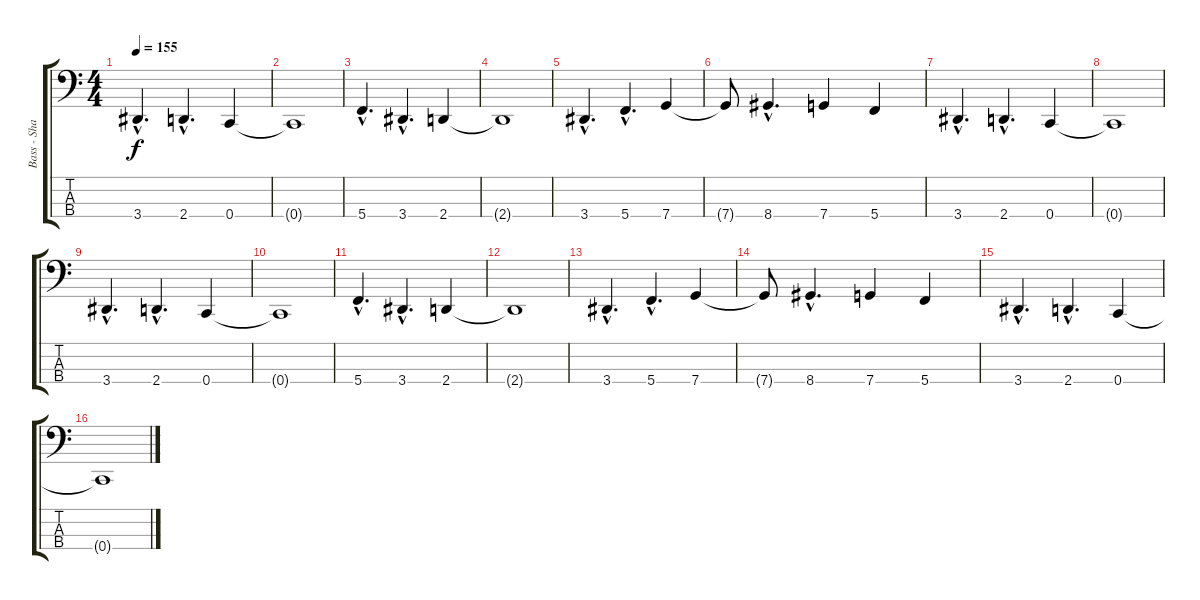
\track ("Bass - Shavo" "Bass - Sha") {instrument electricbassfinger}
\staff {score tabs}
\tuning (F2 C2 G1 C1) {hide}
\ts (4 4)
\tempo 155
\clef f4
\ks c
3.4{hac}.4{d dy f} 2.4{hac}.4{d} 0.4.4 |
0.4{t}.1 |
5.4{hac}.4{d} 3.4{hac}.4{d} 2.4.4 |
2.4{t}.1 |
3.4{hac}.4{d} 5.4{hac}.4{d} 7.4.4 |
7.4{t}.8 8.4{hac}.4{d} 7.4.4 5.4.4 |
3.4{hac}.4{d} 2.4{hac}.4{d} 0.4.4 |
0.4{t}.1 |
3.4{hac}.4{d} 2.4{hac}.4{d} 0.4.4 |
0.4{t}.1 |
5.4{hac}.4{d} 3.4{hac}.4{d} 2.4.4 |
2.4{t}.1 |
3.4{hac}.4{d} 5.4{hac}.4{d} 7.4.4 |
7.4{t}.8 8.4{hac}.4{d} 7.4.4 5.4.4 |
3.4{hac}.4{d} 2.4{hac}.4{d} 0.4.4 |
0.4{t}.1
